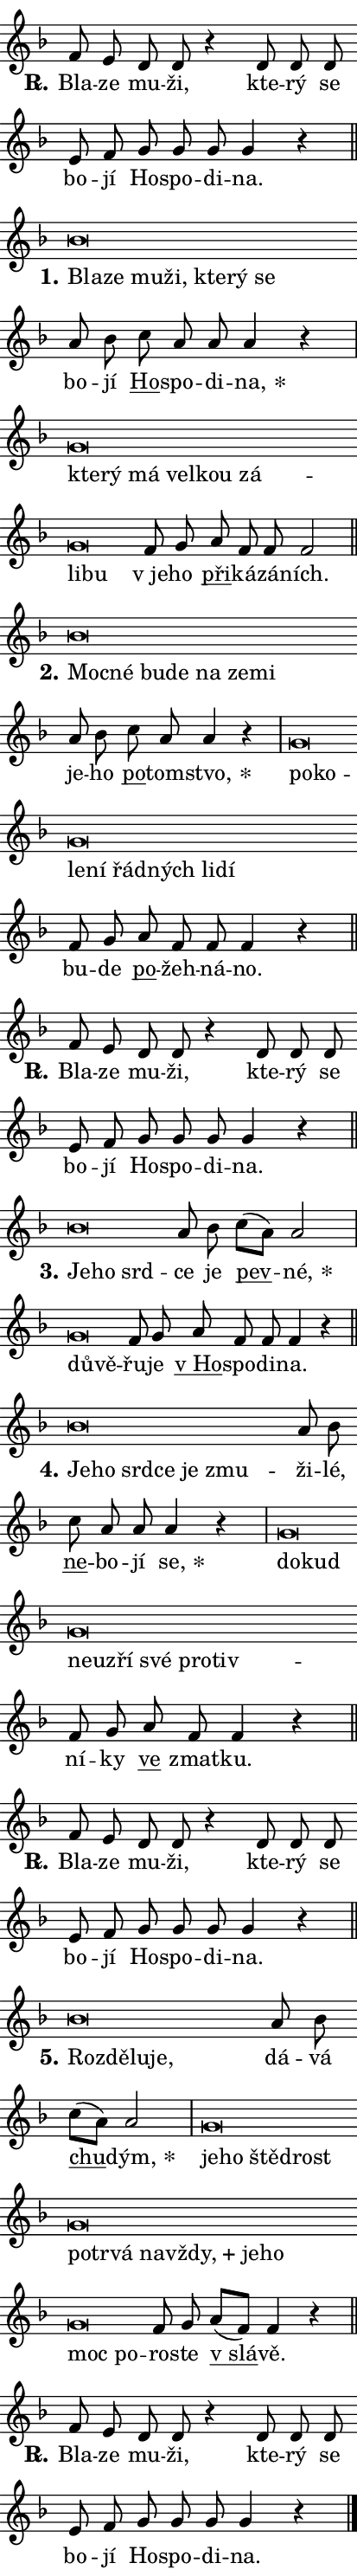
\version "2.22.1"
\header { tagline = "" }
\paper {
  indent = 0\cm
  top-margin = 0\cm
  right-margin = 0\cm
  bottom-margin = 0\cm
  left-margin = 0\cm
  paper-width = 7\cm
  page-breaking = #ly:one-page-breaking
  system-system-spacing.basic-distance = #11
  score-system-spacing.basic-distance = #11
  ragged-last = ##f
}


%% Author: Thomas Morley
%% https://lists.gnu.org/archive/html/lilypond-user/2020-05/msg00002.html
#(define (line-position grob)
"Returns position of @var[grob} in current system:
   @code{'start}, if at first time-step
   @code{'end}, if at last time-step
   @code{'middle} otherwise
"
  (let* ((col (ly:item-get-column grob))
         (ln (ly:grob-object col 'left-neighbor))
         (rn (ly:grob-object col 'right-neighbor))
         (col-to-check-left (if (ly:grob? ln) ln col))
         (col-to-check-right (if (ly:grob? rn) rn col))
         (break-dir-left
           (and
             (ly:grob-property col-to-check-left 'non-musical #f)
             (ly:item-break-dir col-to-check-left)))
         (break-dir-right
           (and
             (ly:grob-property col-to-check-right 'non-musical #f)
             (ly:item-break-dir col-to-check-right))))
        (cond ((eqv? 1 break-dir-left) 'start)
              ((eqv? -1 break-dir-right) 'end)
              (else 'middle))))

#(define (tranparent-at-line-position vctor)
  (lambda (grob)
  "Relying on @code{line-position} select the relevant enry from @var{vctor}.
Used to determine transparency,"
    (case (line-position grob)
      ((end) (not (vector-ref vctor 0)))
      ((middle) (not (vector-ref vctor 1)))
      ((start) (not (vector-ref vctor 2))))))

noteHeadBreakVisibility =
#(define-music-function (break-visibility)(vector?)
"Makes @code{NoteHead}s transparent relying on @var{break-visibility}"
#{
  \override NoteHead.transparent =
    #(tranparent-at-line-position break-visibility)
#})

#(define delete-ledgers-for-transparent-note-heads
  (lambda (grob)
    "Reads whether a @code{NoteHead} is transparent.
If so this @code{NoteHead} is removed from @code{'note-heads} from
@var{grob}, which is supposed to be @code{LedgerLineSpanner}.
As a result ledgers are not printed for this @code{NoteHead}"
    (let* ((nhds-array (ly:grob-object grob 'note-heads))
           (nhds-list
             (if (ly:grob-array? nhds-array)
                 (ly:grob-array->list nhds-array)
                 '()))
           ;; Relies on the transparent-property being done before
           ;; Staff.LedgerLineSpanner.after-line-breaking is executed.
           ;; This is fragile ...
           (to-keep
             (remove
               (lambda (nhd)
                 (ly:grob-property nhd 'transparent #f))
               nhds-list)))
      ;; TODO find a better method to iterate over grob-arrays, similiar
      ;; to filter/remove etc for lists
      ;; For now rebuilt from scratch
      (set! (ly:grob-object grob 'note-heads)  '())
      (for-each
        (lambda (nhd)
          (ly:pointer-group-interface::add-grob grob 'note-heads nhd))
        to-keep))))

hideNotes = {
  \noteHeadBreakVisibility #begin-of-line-visible
}
unHideNotes = {
  \noteHeadBreakVisibility #all-visible
}

% work-around for resetting accidentals
% https://lilypond.org/doc/v2.23/Documentation/notation/displaying-rhythms#unmetered-music
cadenzaMeasure = {
  \cadenzaOff
  \partial 1024 s1024
  \cadenzaOn
}

#(define-markup-command (accent layout props text) (markup?)
  "Underline accented syllable"
  (interpret-markup layout props
    #{\markup \override #'(offset . 4.3) \underline { #text }#}))

responsum = \markup \concat {
  "R" \hspace #-1.05 \path #0.1 #'((moveto 0 0.07) (lineto 0.9 0.8)) \hspace #0.05 "."
}

\layout {
    \context {
        \Staff
        \remove "Time_signature_engraver"
        \override LedgerLineSpanner.after-line-breaking = #delete-ledgers-for-transparent-note-heads
    }
    \context {
        \Voice {
            \override NoteHead.output-attributes = #'((class . "notehead"))
            \override Hairpin.height = #0.55
        }
    }
    \context {
        \Lyrics {
            \override StanzaNumber.output-attributes = #'((class . "stanzanumber"))
            \override LyricSpace.minimum-distance = #0.9
            \override LyricText.font-name = #"TeX Gyre Schola"
            \override LyricText.font-size = 1
            \override StanzaNumber.font-name = #"TeX Gyre Schola Bold"
            \override StanzaNumber.font-size = 1
        }
    }
}

% magnetic-lyrics.ily
%
%   written by
%     Jean Abou Samra <jean@abou-samra.fr>
%     Werner Lemberg <wl@gnu.org>
%
%   adapted by
%     Jiri Hon <jiri.hon@gmail.com>
%
% Version 2022-Apr-15

% https://www.mail-archive.com/lilypond-user@gnu.org/msg149350.html

#(define (Left_hyphen_pointer_engraver context)
   "Collect syllable-hyphen-syllable occurrences in lyrics and store
them in properties.  This engraver only looks to the left.  For
example, if the lyrics input is @code{foo -- bar}, it does the
following.

@itemize @bullet
@item
Set the @code{text} property of the @code{LyricHyphen} grob between
@q{foo} and @q{bar} to @code{foo}.

@item
Set the @code{left-hyphen} property of the @code{LyricText} grob with
text @q{foo} to the @code{LyricHyphen} grob between @q{foo} and
@q{bar}.
@end itemize

Use this auxiliary engraver in combination with the
@code{lyric-@/text::@/apply-@/magnetic-@/offset!} hook."
   (let ((hyphen #f)
         (text #f))
     (make-engraver
      (acknowledgers
       ((lyric-syllable-interface engraver grob source-engraver)
        (set! text grob)))
      (end-acknowledgers
       ((lyric-hyphen-interface engraver grob source-engraver)
        ;(when (not (grob::has-interface grob 'lyric-space-interface))
          (set! hyphen grob)));)
      ((stop-translation-timestep engraver)
       (when (and text hyphen)
         (ly:grob-set-object! text 'left-hyphen hyphen))
       (set! text #f)
       (set! hyphen #f)))))

#(define (lyric-text::apply-magnetic-offset! grob)
   "If the space between two syllables is less than the value in
property @code{LyricText@/.details@/.squash-threshold}, move the right
syllable to the left so that it gets concatenated with the left
syllable.

Use this function as a hook for
@code{LyricText@/.after-@/line-@/breaking} if the
@code{Left_@/hyphen_@/pointer_@/engraver} is active."
   (let ((hyphen (ly:grob-object grob 'left-hyphen #f)))
     (when hyphen
       (let ((left-text (ly:spanner-bound hyphen LEFT)))
         (when (grob::has-interface left-text 'lyric-syllable-interface)
           (let* ((common (ly:grob-common-refpoint grob left-text X))
                  (this-x-ext (ly:grob-extent grob common X))
                  (left-x-ext
                   (begin
                     ;; Trigger magnetism for left-text.
                     (ly:grob-property left-text 'after-line-breaking)
                     (ly:grob-extent left-text common X)))
                  ;; `delta` is the gap width between two syllables.
                  (delta (- (interval-start this-x-ext)
                            (interval-end left-x-ext)))
                  (details (ly:grob-property grob 'details))
                  (threshold (assoc-get 'squash-threshold details 0.2)))
             (when (< delta threshold)
               (let* (;; We have to manipulate the input text so that
                      ;; ligatures crossing syllable boundaries are not
                      ;; disabled.  For languages based on the Latin
                      ;; script this is essentially a beautification.
                      ;; However, for non-Western scripts it can be a
                      ;; necessity.
                      (lt (ly:grob-property left-text 'text))
                      (rt (ly:grob-property grob 'text))
                      (is-space (grob::has-interface hyphen 'lyric-space-interface))
                      (space (if is-space " " ""))
                      (space-markup (grob-interpret-markup grob " "))
                      (space-size (interval-length (ly:stencil-extent space-markup X)))
                      (extra-delta (if is-space space-size 0))
                      ;; Append new syllable.
                      (ltrt-space (if (and (string? lt) (string? rt))
                                (string-append lt space rt)
                                (make-concat-markup (list lt space rt))))
                      ;; Right-align `ltrt` to the right side.
                      (ltrt-space-markup (grob-interpret-markup
                               grob
                               (make-translate-markup
                                (cons (interval-length this-x-ext) 0)
                                (make-right-align-markup ltrt-space)))))
                 (begin
                   ;; Don't print `left-text`.
                   (ly:grob-set-property! left-text 'stencil #f)
                   ;; Set text and stencil (which holds all collected
                   ;; syllables so far) and shift it to the left.
                   (ly:grob-set-property! grob 'text ltrt-space)
                   (ly:grob-set-property! grob 'stencil ltrt-space-markup)
                   (ly:grob-translate-axis! grob (- (- delta extra-delta)) X))))))))))


#(define (lyric-hyphen::displace-bounds-first grob)
   ;; Make very sure this callback isn't triggered too early.
   (let ((left (ly:spanner-bound grob LEFT))
         (right (ly:spanner-bound grob RIGHT)))
     (ly:grob-property left 'after-line-breaking)
     (ly:grob-property right 'after-line-breaking)
     (ly:lyric-hyphen::print grob)))

squashThreshold = #0.4

\layout {
  \context {
    \Lyrics
    \consists #Left_hyphen_pointer_engraver
    \override LyricText.after-line-breaking =
      #lyric-text::apply-magnetic-offset!
    \override LyricHyphen.stencil = #lyric-hyphen::displace-bounds-first
    \override LyricText.details.squash-threshold = \squashThreshold
    \override LyricHyphen.minimum-distance = 0
    \override LyricHyphen.minimum-length = \squashThreshold
  }
}

squash = \override LyricText.details.squash-threshold = 9999
unSquash = \override LyricText.details.squash-threshold = \squashThreshold

left = \override LyricText.self-alignment-X = #LEFT
unLeft = \revert LyricText.self-alignment-X

starOffset = #(lambda (grob) 
                (let ((x_offset (ly:self-alignment-interface::aligned-on-x-parent grob)))
                  (if (= x_offset 0) 0 (+ x_offset 1.2))))

star = #(define-music-function (syllable)(string?)
"Append star separator at the end of a syllable"
#{
  \once \override LyricText.X-offset = #starOffset
  \lyricmode { \markup {
    #syllable
    \override #'((font-name . "TeX Gyre Schola Bold")) \hspace #0.2 \lower #0.65 \larger "*"
  } }
#})

starAccent = #(define-music-function (syllable)(string?)
"Append star separator at the end of a syllable and make accent"
#{
  \once \override LyricText.X-offset = #starOffset
  \lyricmode { \markup {
    \accent #syllable
    \override #'((font-name . "TeX Gyre Schola Bold")) \hspace #0.2 \lower #0.65 \larger "*"
  } }
#})

breath = #(define-music-function (syllable)(string?)
"Append breathing indicator at the end of a syllable"
#{
  \lyricmode { \markup { #syllable "+" } }
#})

optionalBreath = #(define-music-function (syllable)(string?)
"Append optional breathing indicator at the end of a syllable"
#{
  \lyricmode { \markup { #syllable "(+)" } }
#})


\score {
    <<
        \new Voice = "melody" { \cadenzaOn \key f \major \relative { f'8 e d d r4 \bar "" d8 d d \bar "" e f \bar "" g g g g4 r \cadenzaMeasure \bar "||" \break }
\relative { bes'\breve*1/16 \hideNotes \breve*1/16 \bar "" \breve*1/16 \bar "" \breve*1/16 \bar "" \breve*1/16 \bar "" \breve*1/16 \breve*1/16 \bar "" \unHideNotes a8 bes \bar "" c a a a4 r \cadenzaMeasure \bar "|" g\breve*1/16 \hideNotes \breve*1/16 \bar "" \breve*1/16 \bar "" \breve*1/16 \bar "" \breve*1/16 \bar "" \breve*1/16 \bar "" \breve*1/16 \breve*1/16 \bar "" \unHideNotes f8 g \bar "" a f f f2 \cadenzaMeasure \bar "||" \break }
\relative { bes'\breve*1/16 \hideNotes \breve*1/16 \bar "" \breve*1/16 \bar "" \breve*1/16 \bar "" \breve*1/16 \bar "" \breve*1/16 \breve*1/16 \bar "" \unHideNotes a8 bes \bar "" c a a4 r \cadenzaMeasure \bar "|" g\breve*1/16 \hideNotes \breve*1/16 \bar "" \breve*1/16 \bar "" \breve*1/16 \bar "" \breve*1/16 \bar "" \breve*1/16 \bar "" \breve*1/16 \breve*1/16 \bar "" \unHideNotes f8 g \bar "" a f f f4 r \cadenzaMeasure \bar "||" \break }
\relative { f'8 e d d r4 \bar "" d8 d d \bar "" e f \bar "" g g g g4 r \cadenzaMeasure \bar "||" \break }
\relative { bes'\breve*1/16 \hideNotes \breve*1/16 \breve*1/16 \bar "" \unHideNotes a8 bes \bar "" c[( a)] a2 \cadenzaMeasure \bar "|" g\breve*1/16 \hideNotes \breve*1/16 \bar "" \unHideNotes f8 g \bar "" a f f f4 r \cadenzaMeasure \bar "||" \break }
\relative { bes'\breve*1/16 \hideNotes \breve*1/16 \bar "" \breve*1/16 \bar "" \breve*1/16 \bar "" \breve*1/16 \breve*1/16 \bar "" \unHideNotes a8 bes \bar "" c a a a4 r \cadenzaMeasure \bar "|" g\breve*1/16 \hideNotes \breve*1/16 \bar "" \breve*1/16 \bar "" \breve*1/16 \bar "" \breve*1/16 \bar "" \breve*1/16 \bar "" \breve*1/16 \breve*1/16 \bar "" \unHideNotes f8 g \bar "" a f f4 r \cadenzaMeasure \bar "||" \break }
\relative { f'8 e d d r4 \bar "" d8 d d \bar "" e f \bar "" g g g g4 r \cadenzaMeasure \bar "||" \break }
\relative { bes'\breve*1/16 \hideNotes \breve*1/16 \bar "" \breve*1/16 \breve*1/16 \bar "" \unHideNotes a8 bes \bar "" c[( a)] a2 \cadenzaMeasure \bar "|" g\breve*1/16 \hideNotes \breve*1/16 \bar "" \breve*1/16 \bar "" \breve*1/16 \bar "" \breve*1/16 \bar "" \breve*1/16 \bar "" \breve*1/16 \bar "" \breve*1/16 \bar "" \breve*1/16 \bar "" \breve*1/16 \bar "" \breve*1/16 \bar "" \breve*1/16 \breve*1/16 \bar "" \unHideNotes f8 g \bar "" a[( f)] f4 r \cadenzaMeasure \bar "||" \break }
\relative { f'8 e d d r4 \bar "" d8 d d \bar "" e f \bar "" g g g g4 r \cadenzaMeasure \bar "||" \break } \bar "|." }
        \new Lyrics \lyricsto "melody" { \lyricmode { \set stanza = \responsum
Bla -- ze mu -- ži, kte -- rý se bo -- jí Ho -- spo -- di -- na.
\set stanza = "1."
\left Bla -- \squash ze mu -- ži, kte -- rý se \unLeft \unSquash bo -- jí \markup \accent Ho -- spo -- di -- \star na, \left kte -- \squash rý má vel -- kou zá -- li -- bu \unLeft \unSquash "v je" -- ho \markup \accent při -- ká -- zá -- ních.
\set stanza = "2."
\left Moc -- \squash né bu -- de na ze -- mi \unLeft \unSquash je -- ho \markup \accent po -- tom -- \star stvo, \left po -- \squash ko -- le -- ní řád -- ných li -- dí \unLeft \unSquash bu -- de \markup \accent po -- žeh -- ná -- no.
\set stanza = \responsum
Bla -- ze mu -- ži, kte -- rý se bo -- jí Ho -- spo -- di -- na.
\set stanza = "3."
\left Je -- \squash ho srd -- \unLeft \unSquash ce je \markup \accent pev -- \star né, \left dů -- \squash vě -- \unLeft \unSquash řu -- je \markup \accent "v Ho" -- spo -- di -- na.
\set stanza = "4."
\left Je -- \squash ho srd -- ce je zmu -- \unLeft \unSquash ži -- lé, \markup \accent ne -- bo -- jí \star se, \left do -- \squash kud ne -- u -- zří své pro -- tiv -- \unLeft \unSquash ní -- ky \markup \accent ve zmat -- ku.
\set stanza = \responsum
Bla -- ze mu -- ži, kte -- rý se bo -- jí Ho -- spo -- di -- na.
\set stanza = "5."
\left Roz -- \squash dě -- lu -- je, \unLeft \unSquash dá -- vá \markup \accent chu -- \star dým, \left je -- \squash ho štěd -- rost po -- tr -- vá na -- \breath "vždy," je -- ho moc po -- \unLeft \unSquash ro -- ste \markup \accent "v slá" -- vě.
\set stanza = \responsum
Bla -- ze mu -- ži, kte -- rý se bo -- jí Ho -- spo -- di -- na. } }
    >>
    \layout {}
}
